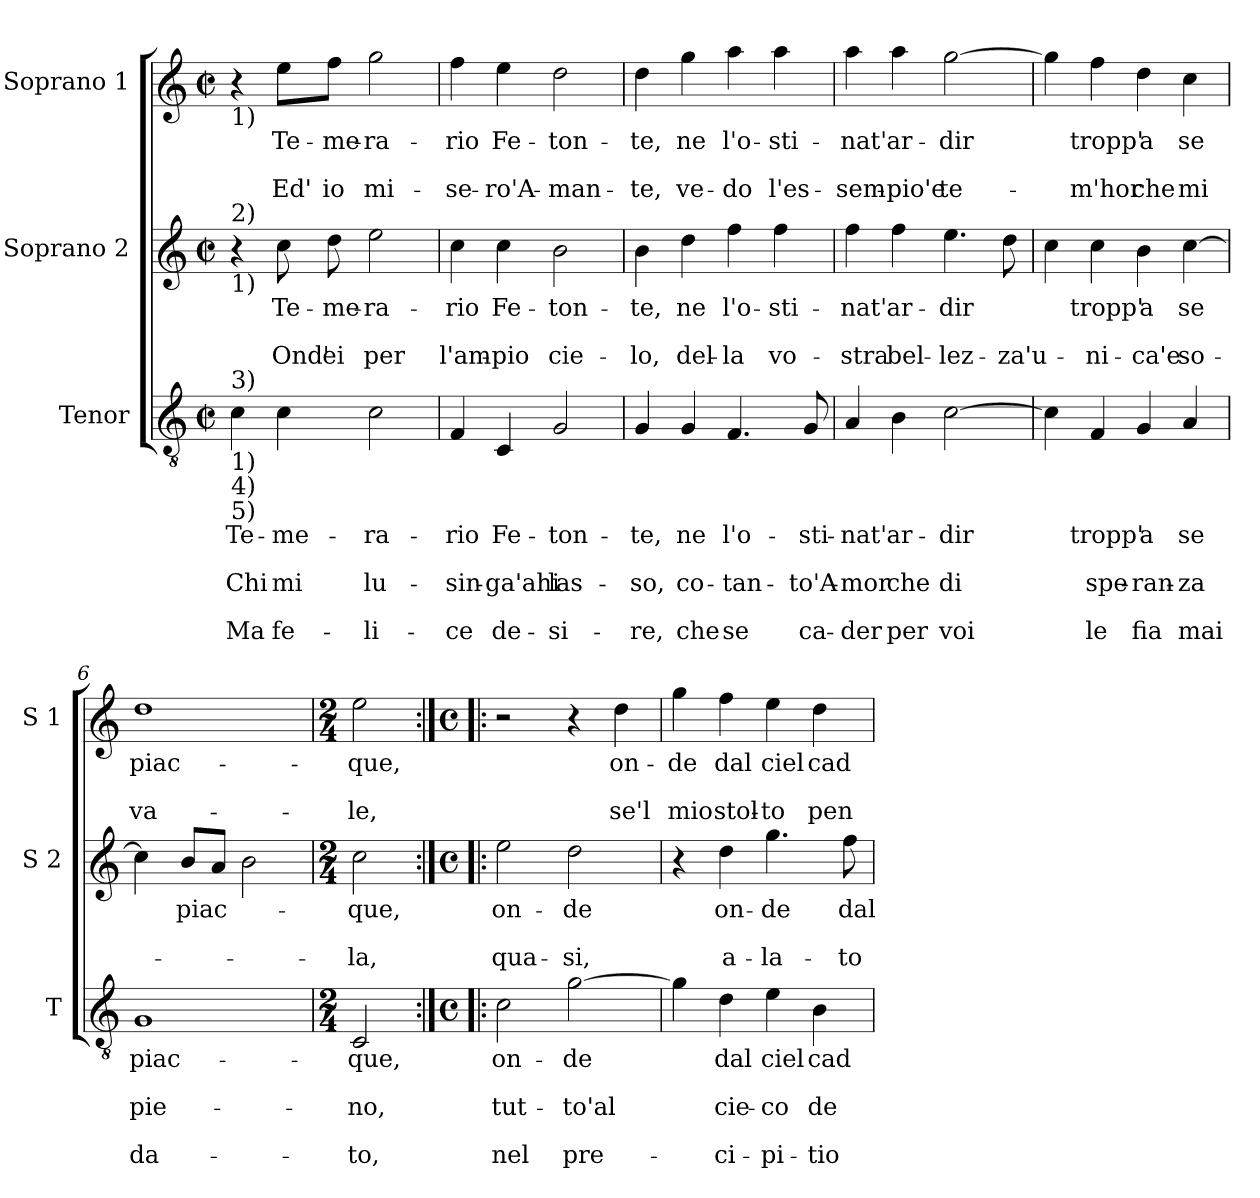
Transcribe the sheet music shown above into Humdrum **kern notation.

**kern	**text	**text	**text	**text	**text	**kern	**text	**text	**text	**kern	**text	**text	**text
*part3	*part3	*part3	*part3	*part3	*part3	*part2	*part2	*part2	*part2	*part1	*part1	*part1	*part1
*staff3	*staff3	*staff3	*staff3	*staff3	*staff3	*staff2	*staff2	*staff2	*staff2	*staff1	*staff1	*staff1	*staff1
*I"Tenor	*	*	*	*	*	*I"Soprano 2	*	*	*	*I"Soprano 1	*	*	*
*I'T	*	*	*	*	*	*I'S 2	*	*	*	*I'S 1	*	*	*
*clefGv2	*	*	*	*	*	*clefG2	*	*	*	*clefG2	*	*	*
*k[]	*	*	*	*	*	*k[]	*	*	*	*k[]	*	*	*
*C:	*	*	*	*	*	*C:	*	*	*	*C:	*	*	*
*M2/2	*	*	*	*	*	*M2/2	*	*	*	*M2/2	*	*	*
*met(c|)	*	*	*	*	*	*met(c|)	*	*	*	*met(c|)	*	*	*
=1	=1	=1	=1	=1	=1	=1	=1	=1	=1	=1	=1	=1	=1
!	!	!	!	!	!	!	!	!	!	!LO:TX:b:t=1)	!	!	!
!	!	!	!	!	!	!LO:TX:a:t=2)	!	!	!	!	!	!	!
!	!	!	!	!	!	!LO:TX:b:t=1)	!	!	!	!	!	!	!
!LO:TX:a:t=3)	!	!	!	!	!	!	!	!	!	!	!	!	!
!LO:TX:b:t=1)	!	!	!	!	!	!	!	!	!	!	!	!	!
!LO:TX:b:t=4)	!	!	!	!	!	!	!	!	!	!	!	!	!
!LO:TX:b:t=5)	!	!	!	!	!	!	!	!	!	!	!	!	!
!	!LO:LY:b	!	!LO:LY:b	!	!LO:LY:b	!	!	!	!	!	!	!	!
4c\	Te-	.	Chi	.	Ma	4r	.	.	.	4r	.	.	.
!	!LO:LY:b	!	!LO:LY:b	!	!LO:LY:b	!	!LO:LY:b	!	!LO:LY:b	!	!LO:LY:b	!	!LO:LY:b
4c\	-me-	.	mi	.	fe-	8cc\	Te-	.	Ond'	8ee\L	Te-	.	Ed'
!	!	!	!	!	!	!	!LO:LY:b	!	!LO:LY:b	!	!LO:LY:b	!	!LO:LY:b
.	.	.	.	.	.	8dd\	-me-	.	ei	8ff\J	-me-	.	io
!	!LO:LY:b	!	!LO:LY:b	!	!LO:LY:b	!	!LO:LY:b	!	!LO:LY:b	!	!LO:LY:b	!	!LO:LY:b
2c\	-ra-	.	lu-	.	-li-	2ee\	-ra-	.	per	2gg\	-ra-	.	mi-
=2	=2	=2	=2	=2	=2	=2	=2	=2	=2	=2	=2	=2	=2
!	!LO:LY:b	!	!LO:LY:b	!	!LO:LY:b	!	!LO:LY:b	!	!LO:LY:b	!	!LO:LY:b	!	!LO:LY:b
4F/	-rio	.	-sin-	.	-ce	4cc\	-rio	.	l'am-	4ff\	-rio	.	-se-
!	!LO:LY:b	!	!LO:LY:b	!	!LO:LY:b	!	!LO:LY:b	!	!LO:LY:b	!	!LO:LY:b	!	!LO:LY:b
4C/	Fe-	.	-ga'ahi	.	de-	4cc\	Fe-	.	-pio	4ee\	Fe-	.	-ro'A-
!	!LO:LY:b	!	!LO:LY:b	!	!LO:LY:b	!	!LO:LY:b	!	!LO:LY:b	!	!LO:LY:b	!	!LO:LY:b
2G/	-ton-	.	las-	.	-si-	2b\	-ton-	.	cie-	2dd\	-ton-	.	-man-
=3	=3	=3	=3	=3	=3	=3	=3	=3	=3	=3	=3	=3	=3
!	!LO:LY:b	!	!LO:LY:b	!	!LO:LY:b	!	!LO:LY:b	!	!LO:LY:b	!	!LO:LY:b	!	!LO:LY:b
4G/	-te,	.	-so,	.	-re,	4b\	-te,	.	-lo,	4dd\	-te,	.	-te,
!	!LO:LY:b	!	!LO:LY:b	!	!LO:LY:b	!	!LO:LY:b	!	!LO:LY:b	!	!LO:LY:b	!	!LO:LY:b
4G/	ne	.	co-	.	che	4dd\	ne	.	del-	4gg\	ne	.	ve-
!	!LO:LY:b	!	!LO:LY:b	!	!LO:LY:b	!	!LO:LY:b	!	!LO:LY:b	!	!LO:LY:b	!	!LO:LY:b
4.F/	l'o-	.	-tan-	.	se	4ff\	l'o-	.	-la	4aa\	l'o-	.	-do
!	!	!	!	!	!	!	!LO:LY:b	!	!LO:LY:b	!	!LO:LY:b	!	!LO:LY:b
.	.	.	.	.	.	4ff\	-sti-	.	vo-	4aa\	-sti-	.	l'es-
!	!LO:LY:b	!	!LO:LY:b	!	!LO:LY:b	!	!	!	!	!	!	!	!
8G/	-sti-	.	-to'A-	.	ca-	.	.	.	.	.	.	.	.
=4	=4	=4	=4	=4	=4	=4	=4	=4	=4	=4	=4	=4	=4
!	!LO:LY:b	!	!LO:LY:b	!	!LO:LY:b	!	!LO:LY:b	!	!LO:LY:b	!	!LO:LY:b	!	!LO:LY:b
4A/	-nat'	.	-mor	.	-der	4ff\	-nat'	.	-stra	4aa\	-nat'	.	-sem-
!	!LO:LY:b	!	!LO:LY:b	!	!LO:LY:b	!	!LO:LY:b	!	!LO:LY:b	!	!LO:LY:b	!	!LO:LY:b
4B\	ar-	.	che	.	per	4ff\	ar-	.	bel-	4aa\	ar-	.	-pio'e
!	!LO:LY:b	!	!LO:LY:b	!	!LO:LY:b	!	!LO:LY:b	!	!LO:LY:b	!	!LO:LY:b	!	!LO:LY:b
[2c\	-dir	.	di	.	voi	4.ee\	-dir	.	-lez-	[2gg\	-dir	.	te-
!	!	!	!	!	!	!	!	!	!LO:LY:b	!	!	!	!
.	.	.	.	.	.	8dd\	.	.	-za'u-	.	.	.	.
!!LO:LB:g=z
=5	=5	=5	=5	=5	=5	=5	=5	=5	=5	=5	=5	=5	=5
4c\]	.	.	.	.	.	4cc\	.	.	.	4gg\]	.	.	.
!	!LO:LY:b	!	!LO:LY:b	!	!LO:LY:b	!	!LO:LY:b	!	!LO:LY:b	!	!LO:LY:b	!	!LO:LY:b
4F/	tropp'	.	spe-	.	le	4cc\	tropp'	.	-ni-	4ff\	tropp'	.	-m'hor
!	!LO:LY:b	!	!LO:LY:b	!	!LO:LY:b	!	!LO:LY:b	!	!LO:LY:b	!	!LO:LY:b	!	!LO:LY:b
4G/	a	.	-ran-	.	fia	4b\	a	.	-ca'e	4dd\	a	.	che
!	!LO:LY:b	!	!LO:LY:b	!	!LO:LY:b	!	!LO:LY:b	!	!LO:LY:b	!	!LO:LY:b	!	!LO:LY:b
4A/	se	.	-za	.	mai	[4cc\	se	.	so-	4cc\	se	.	mi
=6	=6	=6	=6	=6	=6	=6	=6	=6	=6	=6	=6	=6	=6
!	!LO:LY:b	!	!LO:LY:b	!	!LO:LY:b	!	!	!	!	!	!LO:LY:b	!	!LO:LY:b
1G	piac-	.	pie-	.	da-	4cc\]	.	.	.	1dd	piac-	.	va-
!	!	!	!	!	!	!	!LO:LY:b	!	!	!	!	!	!
.	.	.	.	.	.	8b/L	piac-	.	.	.	.	.	.
.	.	.	.	.	.	8a/J	.	.	.	.	.	.	.
.	.	.	.	.	.	2b\	.	.	.	.	.	.	.
=7	=7	=7	=7	=7	=7	=7	=7	=7	=7	=7	=7	=7	=7
*M2/4	*	*	*	*	*	*M2/4	*	*	*	*M2/4	*	*	*
!	!LO:LY:b	!	!LO:LY:b	!	!LO:LY:b	!	!LO:LY:b	!	!LO:LY:b	!	!LO:LY:b	!	!LO:LY:b
2C/	-que,	.	-no,	.	-to,	2cc\	-que,	.	-la,	2ee\	-que,	.	-le,
=8:|!|:	=8:|!|:	=8:|!|:	=8:|!|:	=8:|!|:	=8:|!|:	=8:|!|:	=8:|!|:	=8:|!|:	=8:|!|:	=8:|!|:	=8:|!|:	=8:|!|:	=8:|!|:
*M4/4	*	*	*	*	*	*M4/4	*	*	*	*M4/4	*	*	*
*met(c)	*	*	*	*	*	*met(c)	*	*	*	*met(c)	*	*	*
!	!LO:LY:b	!	!LO:LY:b	!	!LO:LY:b	!	!LO:LY:b	!	!LO:LY:b	!	!	!	!
2c\	on-	.	tut-	.	nel	2ee\	on-	.	qua-	2r	.	.	.
!	!LO:LY:b	!	!LO:LY:b	!	!LO:LY:b	!	!LO:LY:b	!	!LO:LY:b	!	!	!	!
[2g\	-de	.	-to'al	.	pre-	2dd\	-de	.	-si,	4r	.	.	.
!	!	!	!	!	!	!	!	!	!	!	!LO:LY:b	!	!LO:LY:b
.	.	.	.	.	.	.	.	.	.	4dd\	on-	.	se'l
=9	=9	=9	=9	=9	=9	=9	=9	=9	=9	=9	=9	=9	=9
!	!	!	!	!	!	!	!	!	!	!	!LO:LY:b	!	!LO:LY:b
4g\]	.	.	.	.	.	4r	.	.	.	4gg\	-de	.	mio
!	!LO:LY:b	!	!LO:LY:b	!	!LO:LY:b	!	!LO:LY:b	!	!LO:LY:b	!	!LO:LY:b	!	!LO:LY:b
4d\	dal	.	cie-	.	-ci-	4dd\	on-	.	a-	4ff\	dal	.	stol-
!	!LO:LY:b	!	!LO:LY:b	!	!LO:LY:b	!	!LO:LY:b	!	!LO:LY:b	!	!LO:LY:b	!	!LO:LY:b
4e\	ciel	.	-co	.	-pi-	4.gg\	-de	.	-la-	4ee\	ciel	.	-to
!	!LO:LY:b	!	!LO:LY:b	!	!LO:LY:b	!	!	!	!	!	!LO:LY:b	!	!LO:LY:b
4B\	cad-	.	de-	.	-tio	.	.	.	.	4dd\	cad-	.	pen-
!	!	!	!	!	!	!	!LO:LY:b	!	!LO:LY:b	!	!	!	!
.	.	.	.	.	.	8ff\	dal	.	-to	.	.	.	.
=	=	=	=	=	=	=	=	=	=	=	=	=	=
*-	*-	*-	*-	*-	*-	*-	*-	*-	*-	*-	*-	*-	*-
